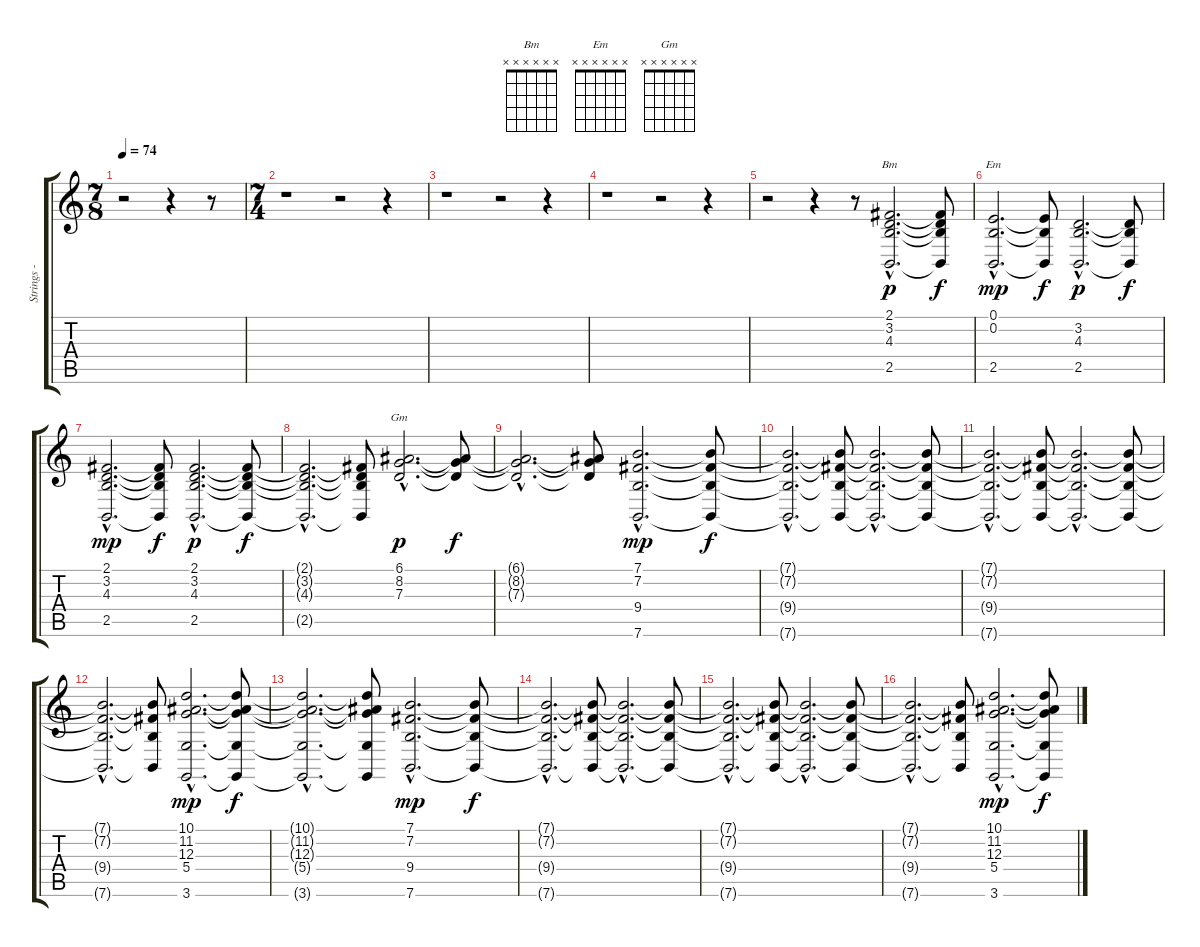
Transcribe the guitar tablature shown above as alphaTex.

\track ("Strings - Sherinian" "Strings - ") {instrument stringensemble1}
\staff {score tabs}
\tuning (E4 B3 G3 D3 A2 E2) {hide}
\chord ("Bm" x x x x x x) {firstfret 0}
\chord ("Em" x x x x x x) {firstfret 0}
\chord ("Gm" x x x x x x) {firstfret 0}
\ts (7 8)
\tempo 74
\clef g2
\ks c
r.2{dy p instrument stringensemble1} r.4 r.8 |
\ts (7 4)
r.1 r.2 r.4 |
r.1 r.2 r.4 |
r.1 r.2 r.4 |
r.2 r.4 r.8 (2.1{hac} 3.2{hac} 4.3{hac} 2.5{hac}).2{d ch "Bm"} (2.1{t} 3.2{t} 4.3{t} 2.5{t}).8{dy f} |
(0.1{hac} 0.2{hac} 2.5{hac}).2{d ch "Em" dy mp} (0.1{t} 0.2{t} 2.5{t}).8{dy f} (3.2{hac} 4.3{hac} 2.5{hac}).2{d dy p} (3.2{t} 4.3{t} 2.5{t}).8{dy f} |
(2.1{hac} 3.2{hac} 4.3{hac} 2.5{hac}).2{d dy mp} (2.1{t} 3.2{t} 4.3{t} 2.5{t}).8{dy f} (2.1{hac} 3.2{hac} 4.3{hac} 2.5{hac}).2{d dy p} (2.1{t} 3.2{t} 4.3{t} 2.5{t}).8{dy f} |
(2.1{hac t} 3.2{hac t} 4.3{hac t} 2.5{hac t}).2{d} (2.1{t} 3.2{t} 4.3{t} 2.5{t}).8 (6.1{hac} 8.2{hac} 7.3{hac}).2{d ch "Gm" dy p} (6.1{t} 8.2{t} 7.3{t}).8{dy f} |
(6.1{hac t} 8.2{hac t} 7.3{hac t}).2{d} (6.1{t} 8.2{t} 7.3{t}).8 (7.1{hac} 7.2{hac} 9.4{hac} 7.6{hac}).2{d dy mp} (7.1{t} 7.2{t} 9.4{t} 7.6{t}).8{dy f} |
(7.1{hac t} 7.2{hac t} 9.4{hac t} 7.6{hac t}).2{d} (7.1{t} 7.2{t} 9.4{t} 7.6{t}).8 (7.1{hac t} 7.2{hac t} 9.4{hac t} 7.6{hac t}).2{d} (7.1{t} 7.2{t} 9.4{t} 7.6{t}).8 |
(7.1{hac t} 7.2{hac t} 9.4{hac t} 7.6{hac t}).2{d} (7.1{t} 7.2{t} 9.4{t} 7.6{t}).8 (7.1{hac t} 7.2{hac t} 9.4{hac t} 7.6{hac t}).2{d} (7.1{t} 7.2{t} 9.4{t} 7.6{t}).8 |
(7.1{hac t} 7.2{hac t} 9.4{hac t} 7.6{hac t}).2{d} (7.1{t} 7.2{t} 9.4{t} 7.6{t}).8 (10.1{hac} 11.2{hac} 12.3{hac} 5.4{hac} 3.6{hac}).2{d dy mp} (10.1{t} 11.2{t} 12.3{t} 5.4{t} 3.6{t}).8{dy f} |
(10.1{hac t} 11.2{hac t} 12.3{hac t} 5.4{hac t} 3.6{hac t}).2{d} (10.1{t} 11.2{t} 12.3{t} 5.4{t} 3.6{t}).8 (7.1{hac} 7.2{hac} 9.4{hac} 7.6{hac}).2{d dy mp} (7.1{t} 7.2{t} 9.4{t} 7.6{t}).8{dy f} |
(7.1{hac t} 7.2{hac t} 9.4{hac t} 7.6{hac t}).2{d} (7.1{t} 7.2{t} 9.4{t} 7.6{t}).8 (7.1{hac t} 7.2{hac t} 9.4{hac t} 7.6{hac t}).2{d} (7.1{t} 7.2{t} 9.4{t} 7.6{t}).8 |
(7.1{hac t} 7.2{hac t} 9.4{hac t} 7.6{hac t}).2{d} (7.1{t} 7.2{t} 9.4{t} 7.6{t}).8 (7.1{hac t} 7.2{hac t} 9.4{hac t} 7.6{hac t}).2{d} (7.1{t} 7.2{t} 9.4{t} 7.6{t}).8 |
(7.1{hac t} 7.2{hac t} 9.4{hac t} 7.6{hac t}).2{d} (7.1{t} 7.2{t} 9.4{t} 7.6{t}).8 (10.1{hac} 11.2{hac} 12.3{hac} 5.4{hac} 3.6{hac}).2{d dy mp} (10.1{t} 11.2{t} 12.3{t} 5.4{t} 3.6{t}).8{dy f}
